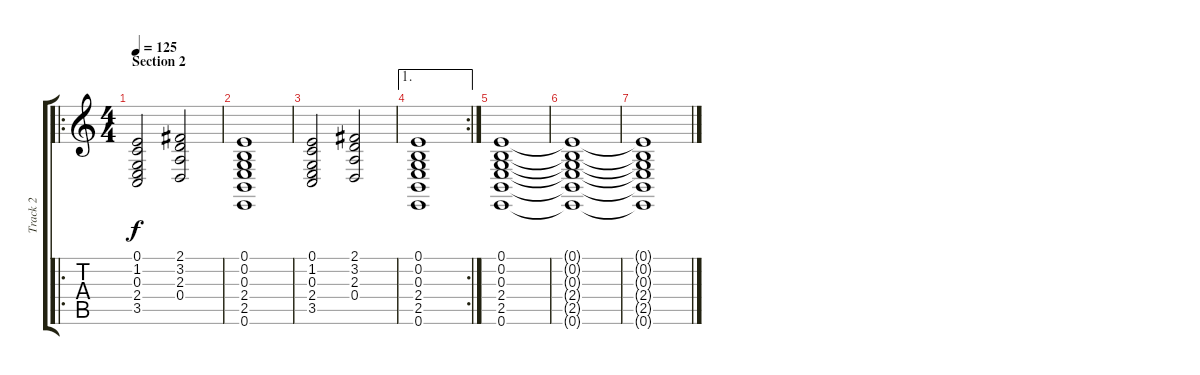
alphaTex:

\track ("Track 2" "Track 2") {instrument synthstrings1}
\staff {score tabs}
\tuning (E4 B3 G3 D3 A2 E2) {hide}
\ro
\ts (4 4)
\section ("" "Section 2")
\tempo 125
\clef g2
\ks c
(0.1 1.2 0.3 2.4 3.5).2{dy f} (2.1 3.2 2.3 0.4).2 |
(0.1 0.2 0.3 2.4 2.5 0.6).1 |
(0.1 1.2 0.3 2.4 3.5).2 (2.1 3.2 2.3 0.4).2 |
\ae 1
\rc 2
(0.1 0.2 0.3 2.4 2.5 0.6).1 |
(0.1 0.2 0.3 2.4 2.5 0.6).1 |
(0.1{t} 0.2{t} 0.3{t} 2.4{t} 2.5{t} 0.6{t}).1 |
(0.1{t} 0.2{t} 0.3{t} 2.4{t} 2.5{t} 0.6{t}).1{volume 0}
